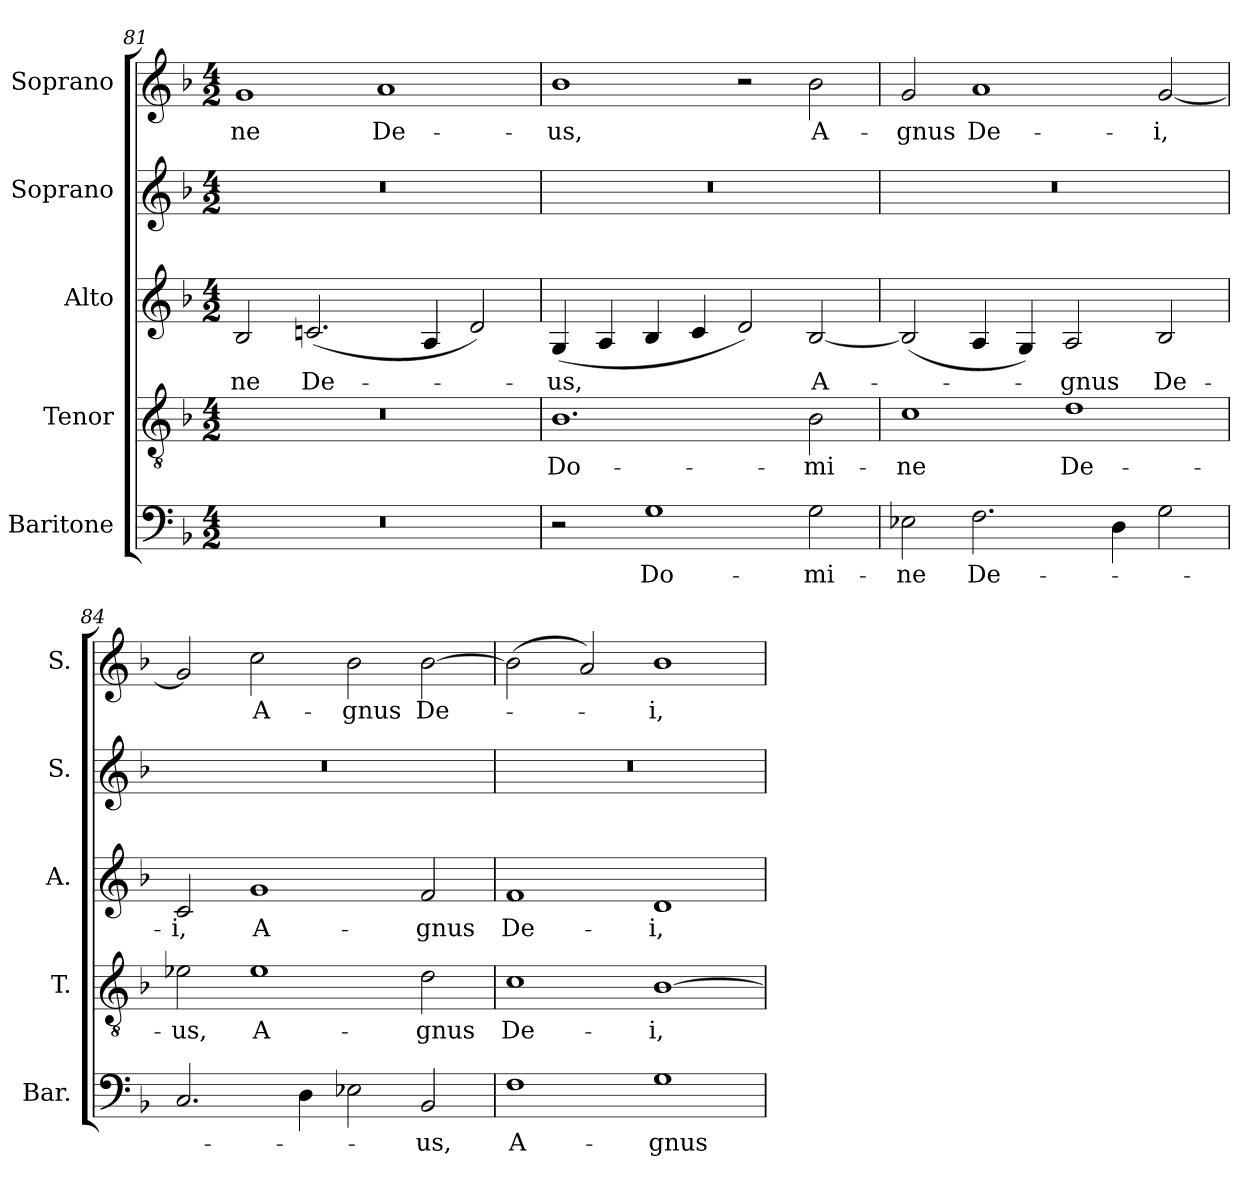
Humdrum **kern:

**kern	**text	**kern	**text	**kern	**text	**kern	**kern	**text
*part5	*part5	*part4	*part4	*part3	*part3	*part2	*part1	*part1
*staff5	*staff5	*staff4	*staff4	*staff3	*staff3	*staff2	*staff1	*staff1
*I"Baritone	*	*I"Tenor	*	*I"Alto	*	*I"Soprano	*I"Soprano	*
*I'Bar.	*	*I'T.	*	*I'A.	*	*I'S.	*I'S.	*
*clefF4	*	*clefGv2	*	*clefG2	*	*clefG2	*clefG2	*
*	*	*ITrd7c12	*	*	*	*	*	*
*k[b-]	*	*k[b-]	*	*k[b-]	*	*k[b-]	*k[b-]	*
*F:	*	*F:	*	*F:	*	*F:	*F:	*
*M4/2	*	*M4/2	*	*M4/2	*	*M4/2	*M4/2	*
=81	=81	=81	=81	=81	=81	=81	=81	=81
!LO:N:vis=1	!	!LO:N:vis=1	!	!	!	!	!	!
!	!	!	!	!	!LO:LY:b:color=#000000	!LO:N:vis=1	!	!
!	!	!	!	!	!	!	!	!LO:LY:b:color=#000000
0r	.	0r	.	2B-i/	-ne	0r	1gi	-ne
!	!	!	!	!	!LO:LY:b:color=#000000	!	!	!
.	.	.	.	(2.cni/	De-	.	.	.
!	!	!	!	!	!	!	!	!LO:LY:b:color=#000000
.	.	.	.	.	.	.	1ai	De-
.	.	.	.	4Ai/	.	.	.	.
.	.	.	.	2di/)	.	.	.	.
=82	=82	=82	=82	=82	=82	=82	=82	=82
!	!	!	!LO:LY:b:color=#000000	!	!	!	!	!
!	!	!	!	!	!LO:LY:b:color=#000000	!LO:N:vis=1	!	!
!	!	!	!	!	!	!	!	!LO:LY:b:color=#000000
2r	.	1.BB-i	Do-	(4Gi/	-us,	0r	1b-i	-us,
.	.	.	.	4Ai/	.	.	.	.
!	!LO:LY:b:color=#000000	!	!	!	!	!	!	!
1Gi	Do-	.	.	4B-i/	.	.	.	.
.	.	.	.	4ci/	.	.	.	.
.	.	.	.	2di/)	.	.	2r	.
!	!LO:LY:b:color=#000000	!	!	!	!	!	!	!
!	!	!	!LO:LY:b:color=#000000	!	!	!	!	!
!	!	!	!	!	!LO:LY:b:color=#000000	!	!	!
!	!	!	!	!	!	!	!	!LO:LY:b:color=#000000
2Gi\	-mi-	2BB-i\	-mi-	[2B-i/	A-	.	2b-i\	A-
=83	=83	=83	=83	=83	=83	=83	=83	=83
!	!LO:LY:b:color=#000000	!	!	!	!	!	!	!
!	!	!	!LO:LY:b:color=#000000	!	!	!LO:N:vis=1	!	!
!	!	!	!	!	!	!	!	!LO:LY:b:color=#000000
2E-Xi\	-ne	1Ci	-ne	(2B-i/]	.	0r	2gi/	-gnus
!	!LO:LY:b:color=#000000	!	!	!	!	!	!	!
!	!	!	!	!	!	!	!	!LO:LY:b:color=#000000
2.Fi\	De-	.	.	4Ai/	.	.	1ai	De-
.	.	.	.	4Gi/)	.	.	.	.
!	!	!	!LO:LY:b:color=#000000	!	!	!	!	!
!	!	!	!	!	!LO:LY:b:color=#000000	!	!	!
.	.	1Di	De-	2Ai/	-gnus	.	.	.
4Di\	.	.	.	.	.	.	.	.
!	!	!	!	!	!LO:LY:b:color=#000000	!	!	!
!	!	!	!	!	!	!	!	!LO:LY:b:color=#000000
2Gi\	.	.	.	2B-i/	De-	.	[2gi/	-i,
=84	=84	=84	=84	=84	=84	=84	=84	=84
!	!	!	!LO:LY:b:color=#000000	!	!	!	!	!
!	!	!	!	!	!LO:LY:b:color=#000000	!LO:N:vis=1	!	!
2.Ci/	.	2E-Xi\	-us,	2ci/	-i,	0r	2gi/]	.
!	!	!	!LO:LY:b:color=#000000	!	!	!	!	!
!	!	!	!	!	!LO:LY:b:color=#000000	!	!	!
!	!	!	!	!	!	!	!	!LO:LY:b:color=#000000
.	.	1E-i	A-	1gi	A-	.	2cci\	A-
4Di\	.	.	.	.	.	.	.	.
!	!	!	!	!	!	!	!	!LO:LY:b:color=#000000
2E-Xi\	.	.	.	.	.	.	2b-i\	-gnus
!	!LO:LY:b:color=#000000	!	!	!	!	!	!	!
!	!	!	!LO:LY:b:color=#000000	!	!	!	!	!
!	!	!	!	!	!LO:LY:b:color=#000000	!	!	!
!	!	!	!	!	!	!	!	!LO:LY:b:color=#000000
2BB-i/	-us,	2Di\	-gnus	2fi/	-gnus	.	[2b-i\	De-
=85	=85	=85	=85	=85	=85	=85	=85	=85
!	!LO:LY:b:color=#000000	!	!	!	!	!	!	!
!	!	!	!LO:LY:b:color=#000000	!	!	!	!	!
!	!	!	!	!	!LO:LY:b:color=#000000	!LO:N:vis=1	!	!
1Fi	A-	1Ci	De-	1fi	De-	0r	(2b-i\]	.
.	.	.	.	.	.	.	2ai/)	.
!	!LO:LY:b:color=#000000	!	!	!	!	!	!	!
!	!	!	!LO:LY:b:color=#000000	!	!	!	!	!
!	!	!	!	!	!LO:LY:b:color=#000000	!	!	!
!	!	!	!	!	!	!	!	!LO:LY:b:color=#000000
1Gi	-gnus	[1BB-i	-i,	1di	-i,	.	1b-i	-i,
=	=	=	=	=	=	=	=	=
*-	*-	*-	*-	*-	*-	*-	*-	*-
